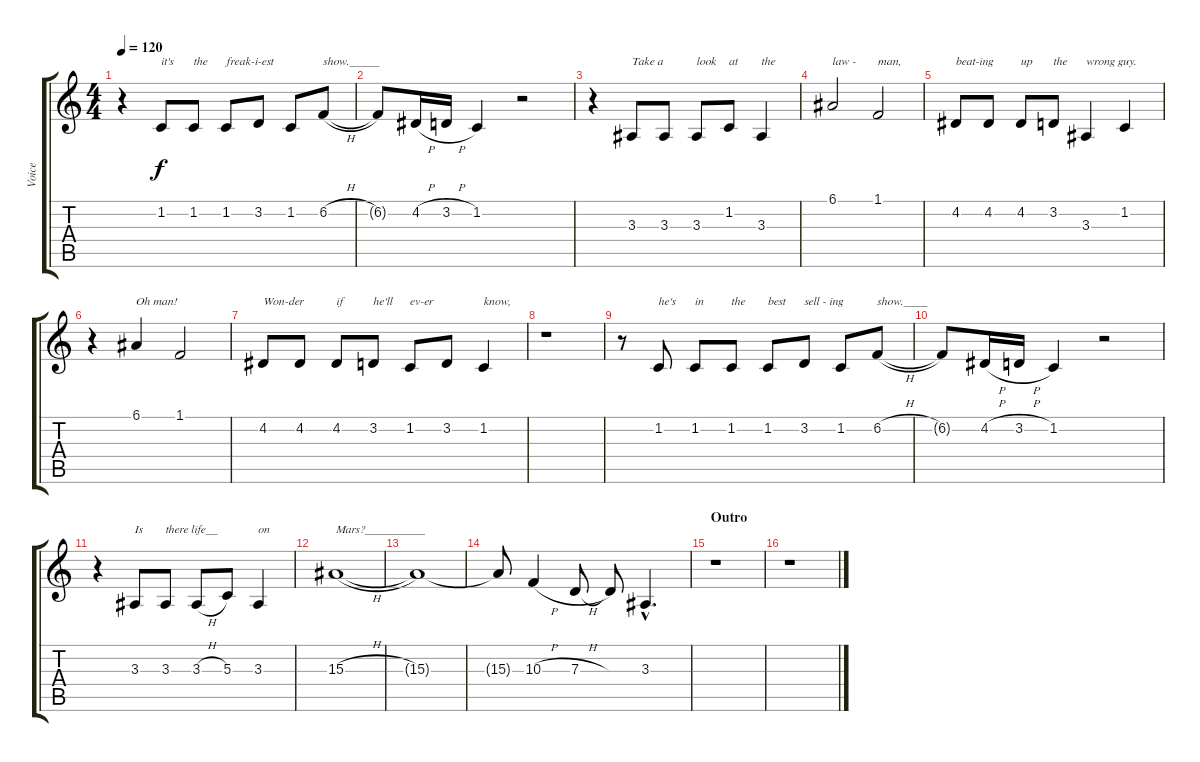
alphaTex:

\track ("Voice" "Voice") {instrument lead2sawtooth}
\staff {score tabs}
\tuning (E4 B3 G3 D3 A2 E2) {hide}
\ts (4 4)
\tempo 120
\clef g2
\ks c
r.4{dy f} 1.2.8{txt "it's"} 1.2.8{txt "the"} 1.2.8{txt "freak-i-est"} 3.2.8 1.2.8 6.2{h}.8{txt "show._____"} |
6.2{t}.8 4.2{h}.16 3.2{h}.16 1.2.4 r.2 |
r.4 3.3.8{txt "Take a"} 3.3.8 3.3.8{txt "look"} 1.2.8{txt "at"} 3.3.4{txt "the"} |
6.1.2{txt "law -"} 1.1.2{txt "man,"} |
4.2.8{txt "beat-ing"} 4.2.8 4.2.8{txt "up"} 3.2.8{txt "the"} 3.3.4{txt "wrong guy."} 1.2.4 |
r.4 6.1.4{txt "Oh man!"} 1.1.2 |
4.2.8{txt "Won-der"} 4.2.8 4.2.8{txt "if"} 3.2.8{txt "he'll"} 1.2.8{txt "ev-er"} 3.2.8 1.2.4{txt "know,"} |
r.1 |
r.8 1.2.8{txt "he's"} 1.2.8{txt "in"} 1.2.8{txt "the"} 1.2.8{txt "best"} 3.2.8{txt "sell - ing"} 1.2.8 6.2{h}.8{txt "show.____"} |
6.2{t}.8 4.2{h}.16 3.2{h}.16 1.2.4 r.2 |
r.4 3.3.8{txt "Is"} 3.3.8{txt "there life__"} 3.3{h}.8 5.3.8 3.3.4{txt "on"} |
15.3{h}.1{txt "Mars?__________"} |
15.3{t}.1 |
15.3{t}.8 10.3{h}.4 7.3{h}.8 7.3{t}.8 3.3{hac}.4{d} |
\section ("" "Outro")
r.1 |
r.1
